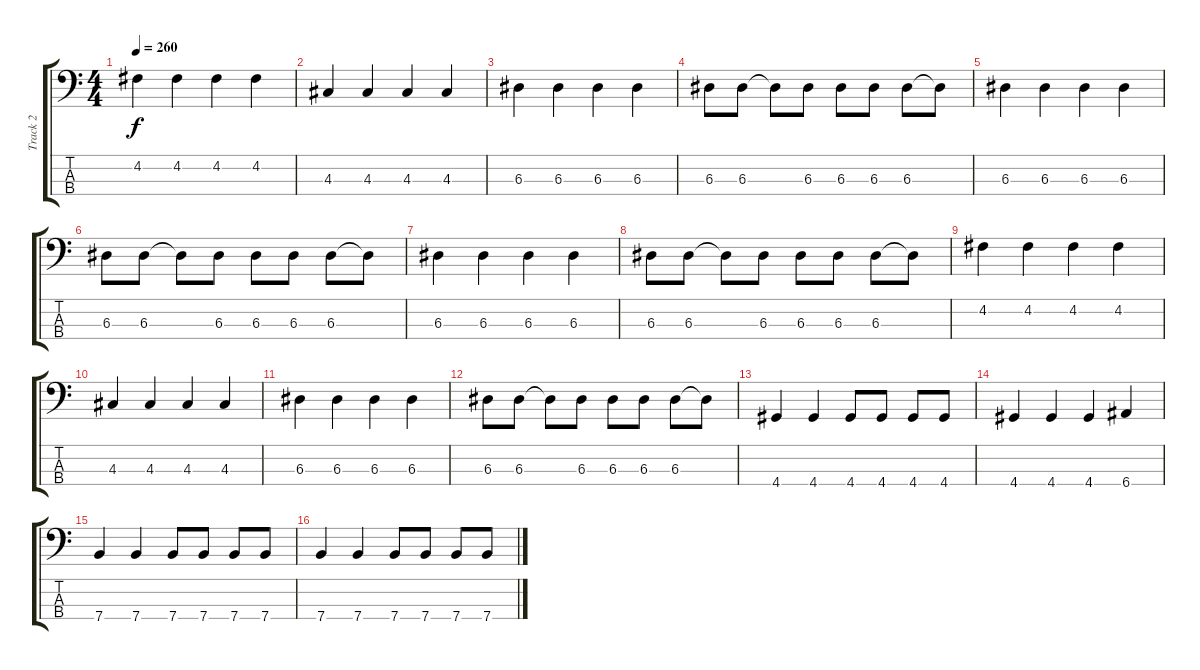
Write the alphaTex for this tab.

\track ("Track 2" "Track 2") {instrument electricbassfinger}
\staff {score tabs}
\tuning (G2 D2 A1 E1) {hide}
\ts (4 4)
\tempo 260
\clef f4
\ks c
4.2.4{dy f} 4.2.4 4.2.4 4.2.4 |
4.3.4 4.3.4 4.3.4 4.3.4 |
6.3.4 6.3.4 6.3.4 6.3.4 |
6.3.8 6.3.8 6.3{t}.8 6.3.8 6.3.8 6.3.8 6.3.8 6.3{t}.8 |
6.3.4 6.3.4 6.3.4 6.3.4 |
6.3.8 6.3.8 6.3{t}.8 6.3.8 6.3.8 6.3.8 6.3.8 6.3{t}.8 |
6.3.4 6.3.4 6.3.4 6.3.4 |
6.3.8 6.3.8 6.3{t}.8 6.3.8 6.3.8 6.3.8 6.3.8 6.3{t}.8 |
4.2.4 4.2.4 4.2.4 4.2.4 |
4.3.4 4.3.4 4.3.4 4.3.4 |
6.3.4 6.3.4 6.3.4 6.3.4 |
6.3.8 6.3.8 6.3{t}.8 6.3.8 6.3.8 6.3.8 6.3.8 6.3{t}.8 |
4.4.4 4.4.4 4.4.8 4.4.8 4.4.8 4.4.8 |
4.4.4 4.4.4 4.4.4 6.4.4 |
7.4.4 7.4.4 7.4.8 7.4.8 7.4.8 7.4.8 |
7.4.4 7.4.4 7.4.8 7.4.8 7.4.8 7.4.8
